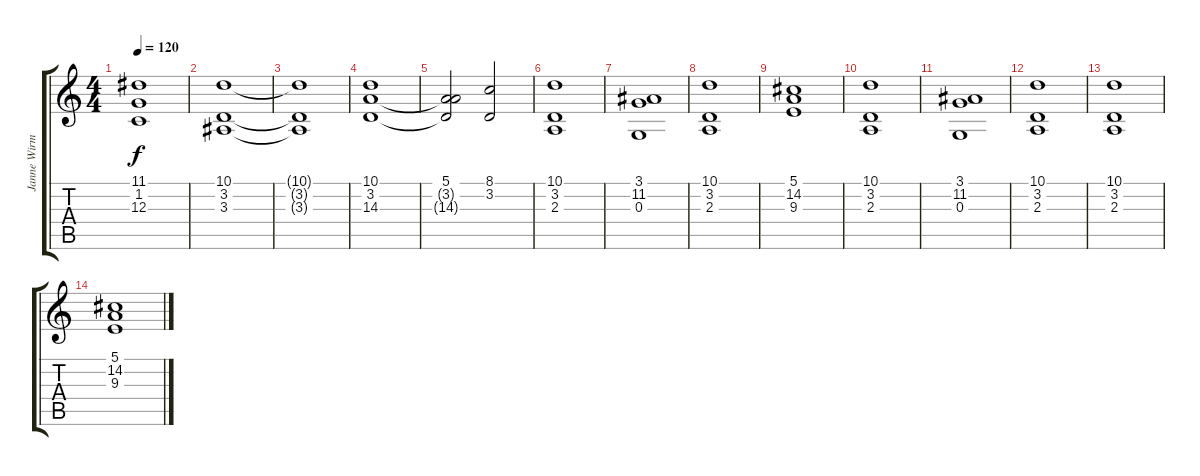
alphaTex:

\track ("Janne Wirman 2" "Janne Wirm") {instrument choiraahs}
\staff {score tabs}
\tuning (E4 B3 G3 D3 A2 D2) {hide}
\ts (4 4)
\tempo 120
\clef g2
\ks c
(11.1{t} 1.2{t} 12.3{t}).1{dy f} |
(10.1 3.2 3.3).1 |
(10.1{t} 3.2{t} 3.3{t}).1 |
(10.1 3.2 14.3).1 |
(5.1 3.2{t} 14.3{t}).2 (8.1 3.2).2 |
(10.1 3.2 2.3).1{volume 14} |
(3.1 11.2 0.3).1 |
(10.1 3.2 2.3).1 |
(5.1 14.2 9.3).1 |
(10.1 3.2 2.3).1 |
(3.1 11.2 0.3).1 |
(10.1 3.2 2.3).1 |
(10.1 3.2 2.3).1 |
(5.1 14.2 9.3).1
